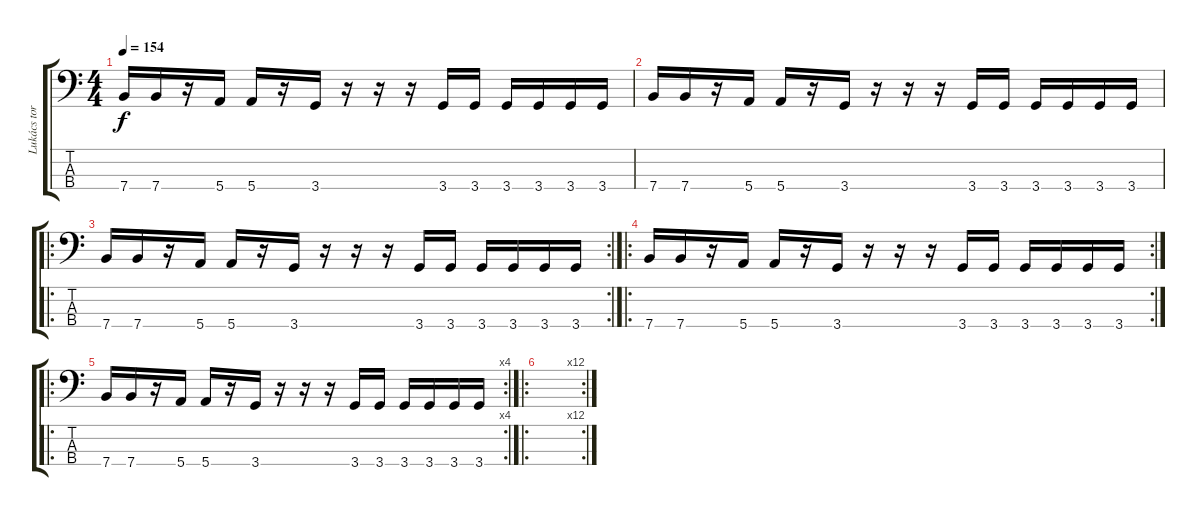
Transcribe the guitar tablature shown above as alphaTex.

\track ("Lukács torz " "Lukács tor") {instrument distortionguitar}
\staff {score tabs}
\tuning (B1 A1 G1 E1) {hide}
\ts (4 4)
\tempo 154
\clef f4
\ks c
7.4.16{dy f} 7.4.16 r.16 5.4.16 5.4.16 r.16 3.4.16 r.16 r.16 r.16 3.4.16 3.4.16 3.4.16 3.4.16 3.4.16 3.4.16 |
7.4.16 7.4.16 r.16 5.4.16 5.4.16 r.16 3.4.16 r.16 r.16 r.16 3.4.16 3.4.16 3.4.16 3.4.16 3.4.16 3.4.16 |
\ro
\rc 2
7.4.16 7.4.16 r.16 5.4.16 5.4.16 r.16 3.4.16 r.16 r.16 r.16 3.4.16 3.4.16 3.4.16 3.4.16 3.4.16 3.4.16 |
\ro
\rc 2
7.4.16 7.4.16 r.16 5.4.16 5.4.16 r.16 3.4.16 r.16 r.16 r.16 3.4.16 3.4.16 3.4.16 3.4.16 3.4.16 3.4.16 |
\ro
\rc 4
7.4.16 7.4.16 r.16 5.4.16 5.4.16 r.16 3.4.16 r.16 r.16 r.16 3.4.16 3.4.16 3.4.16 3.4.16 3.4.16 3.4.16 |
\ro
\rc 12
